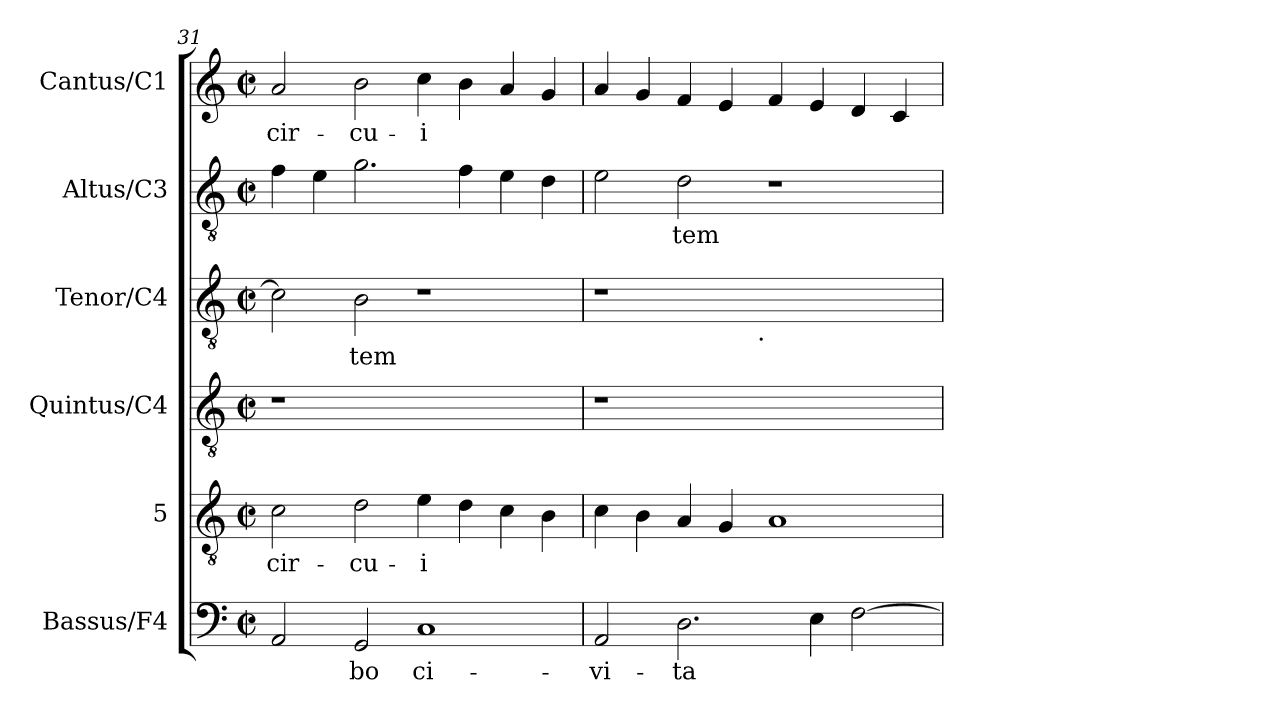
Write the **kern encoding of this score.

**kern	**text	**kern	**text	**kern	**kern	**text	**kern	**text	**kern	**text
*part6	*part6	*part5	*part5	*part4	*part3	*part3	*part2	*part2	*part1	*part1
*staff6	*staff6	*staff5	*staff5	*staff4	*staff3	*staff3	*staff2	*staff2	*staff1	*staff1
*I"Bassus/F4	*	*I"5	*	*I"Quintus/C4	*I"Tenor/C4	*	*I"Altus/C3	*	*I"Cantus/C1	*
*I'B	*	*	*	*	*I'T	*	*I'A	*	*I'C	*
*clefF4	*	*clefGv2	*	*clefGv2	*clefGv2	*	*clefGv2	*	*clefG2	*
*k[]	*	*k[]	*	*k[]	*k[]	*	*k[]	*	*k[]	*
*C:	*	*C:	*	*C:	*C:	*	*C:	*	*C:	*
*M2/2	*	*M2/2	*	*M2/2	*M2/2	*	*M2/2	*	*M2/2	*
*met(c|)	*	*met(c|)	*	*met(c|)	*met(c|)	*	*met(c|)	*	*met(c|)	*
=31	=31	=31	=31	=31	=31	=31	=31	=31	=31	=31
!	!LO:LY:b:cj	!	!LO:LY:b:cj	!	!	!LO:LY:b:cj	!	!LO:LY:b:cj	!	!LO:LY:b:cj
2AA/	--	2c\	cir-	1r	2c\]	--	4f\	--	2a/	cir-
!	!	!	!	!	!	!	!	!LO:LY:b:cj	!	!
.	.	.	.	.	.	.	4e\	--	.	.
!	!LO:LY:b:cj	!	!LO:LY:b:cj	!	!	!LO:LY:b:cj	!	!LO:LY:b:cj	!	!LO:LY:b:cj
2GG/	-bo	2d\	-cu-	.	2B\	-tem	2.g\	--	2b\	-cu-
!	!LO:LY:b:cj	!	!LO:LY:b:cj	!	!	!	!	!	!	!LO:LY:b:cj
1C	ci-	4e\	-i-	1ryy	1r	.	.	.	4cc\	-i-
!	!	!	!LO:LY:b:cj	!	!	!	!	!LO:LY:b:cj	!	!LO:LY:b:cj
.	.	4d\	--	.	.	.	4f\	--	4b\	--
!	!	!	!LO:LY:b:cj	!	!	!	!	!LO:LY:b:cj	!	!LO:LY:b:cj
.	.	4c\	--	.	.	.	4e\	--	4a/	--
!	!	!	!LO:LY:b:cj	!	!	!	!	!LO:LY:b:cj	!	!LO:LY:b:cj
.	.	4B\	--	.	.	.	4d\	--	4g/	--
!!LO:LB:g=z
=32	=32	=32	=32	=32	=32	=32	=32	=32	=32	=32
!	!LO:LY:b:cj	!	!LO:LY:b:cj	!	!	!	!	!LO:LY:b:cj	!	!LO:LY:b:cj
*	*	*	*	*	*^	*	*	*	*	*
2AA/	-vi-	4c\	--	1r	1r	2ryy	.	2e\	--	4a/	--
!	!	!	!LO:LY:b:cj	!	!	!	!	!	!	!	!LO:LY:b:cj
.	.	4B\	--	.	.	.	.	.	.	4g/	--
!	!LO:LY:b:cj	!	!LO:LY:b:cj	!	!	!	!	!	!LO:LY:b:cj	!	!LO:LY:b:cj
2.D\	-ta-	4A/	--	.	.	4...ryy	.	2d\	-tem	4f/	--
!	!	!	!LO:LY:b:cj	!	!	!	!	!	!	!	!LO:LY:b:cj
.	.	4G/	--	.	.	.	.	.	.	4e/	--
!	!	!	!	!	!	!LO:TX:b:t=.	!	!	!	!	!
.	.	.	.	.	.	1ryy	.	.	.	.	.
!	!	!	!LO:LY:b:cj	!	!	!	!	!	!	!	!LO:LY:b:cj
.	.	1A	--	1ryy	1ryy	.	.	1r	.	4f/	--
!	!LO:LY:b:cj	!	!	!	!	!	!	!	!	!	!LO:LY:b:cj
4E\	--	.	.	.	.	.	.	.	.	4e/	--
!	!LO:LY:b:cj	!	!	!	!	!	!	!	!	!	!LO:LY:b:cj
[>2F\	--	.	.	.	.	.	.	.	.	4d/	--
!	!	!	!	!	!	!	!	!	!	!	!LO:LY:b:cj
.	.	.	.	.	.	.	.	.	.	4c/	--
.	.	.	.	.	.	32ryy	.	.	.	.	.
*	*	*	*	*	*v	*v	*	*	*	*	*
=	=	=	=	=	=	=	=	=	=	=
*-	*-	*-	*-	*-	*-	*-	*-	*-	*-	*-
